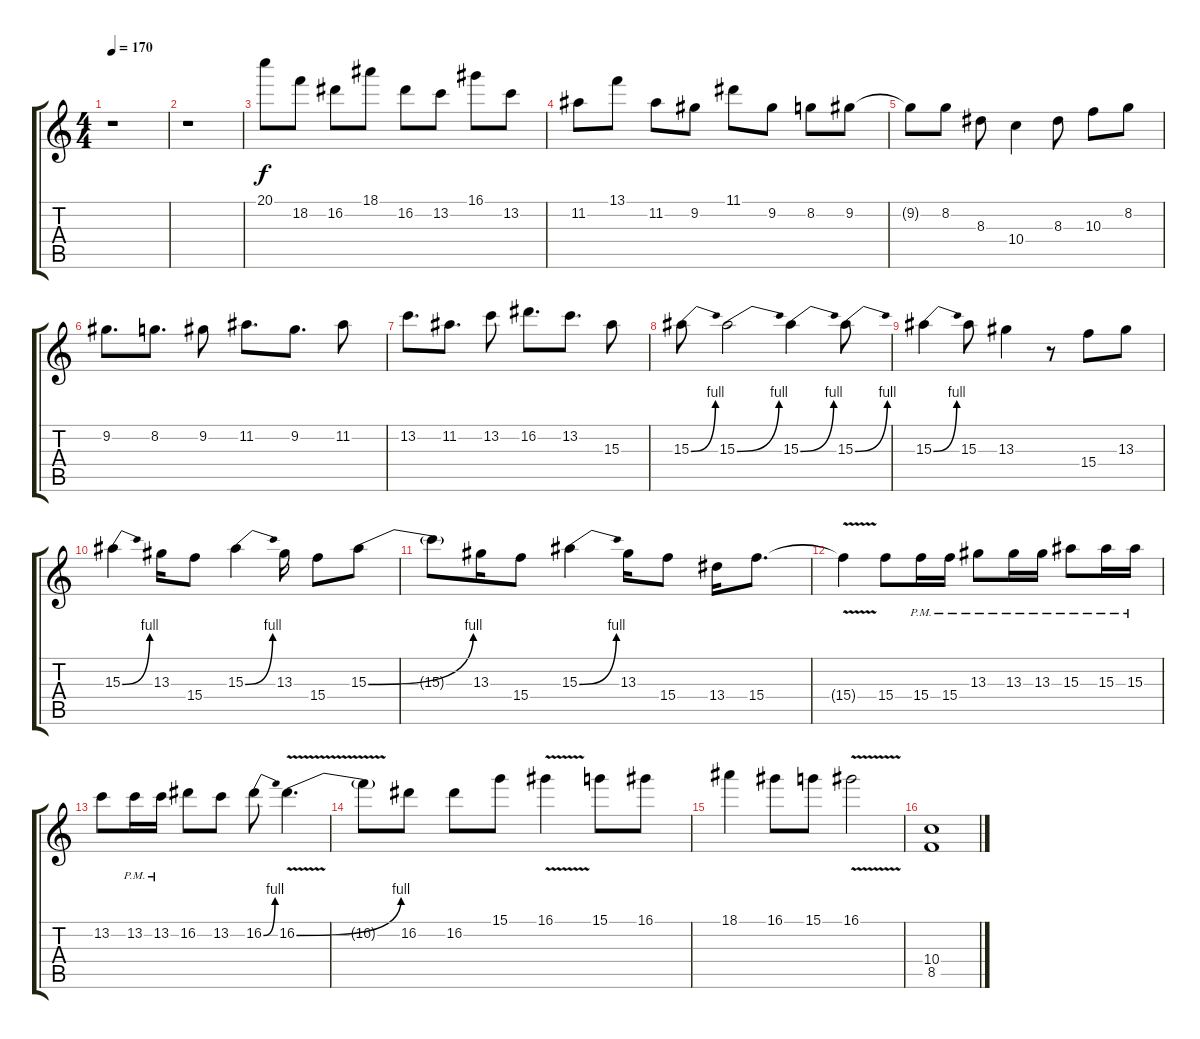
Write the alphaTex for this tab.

\track "" {instrument distortionguitar}
\staff {score tabs}
\tuning (E4 B3 G3 D3 A2 E2) {hide}
\ts (4 4)
\tempo 170
\clef g2
\ks c
r.1{dy f} |
r.1 |
20.1.8 18.2.8 16.2.8 18.1.8 16.2.8 13.2.8 16.1.8 13.2.8 |
11.2.8 13.1.8 11.2.8 9.2.8 11.1.8 9.2.8 8.2.8 9.2.8 |
9.2{t}.8 8.2.8 8.3.8 10.4.4 8.3.8 10.3.8 8.2.8 |
9.2.8{d} 8.2.8{d} 9.2.8 11.2.8{d} 9.2.8{d} 11.2.8 |
13.2.8{d} 11.2.8{d} 13.2.8 16.2.8{d} 13.2.8{d} 15.3.8 |
15.3{be (bend 0 0 60 4)}.8 15.3{be (bend 0 0 60 4)}.2 15.3{be (bend 0 0 60 4)}.4 15.3{be (bend 0 0 60 4)}.8 |
15.3{be (bend 0 0 60 4)}.4 15.3.8 13.3.4 r.8 15.4.8 13.3.8 |
15.3{be (bend 0 0 60 4)}.4 13.3.16 15.4.8 15.3{be (bend 0 0 60 4)}.4 13.3.16 15.4.8 15.3{be (bend 0 0 60 4)}.8 |
15.3{t}.8 13.3.16 15.4.8 15.3{be (bend 0 0 60 4)}.4 13.3.16 15.4.8 13.4.16 15.4.8{d} |
15.4{v t}.4 15.4.8 15.4{pm}.16 15.4{pm}.16 13.3{pm}.8 13.3{pm}.16 13.3{pm}.16 15.3{pm}.8 15.3{pm}.16 15.3{pm}.16 |
13.2.8 13.2{pm}.16 13.2{pm}.16 16.2.8 13.2.8 16.2{be (bend 0 0 60 4)}.8 16.2{be (bend 0 0 60 4) v}.4{d} |
16.2{t}.8 16.2.8 16.2.8 15.1.8 16.1{v}.4 15.1.8 16.1.8 |
18.1.4 16.1.8 15.1.8 16.1{v}.2 |
(10.4 8.5).1
